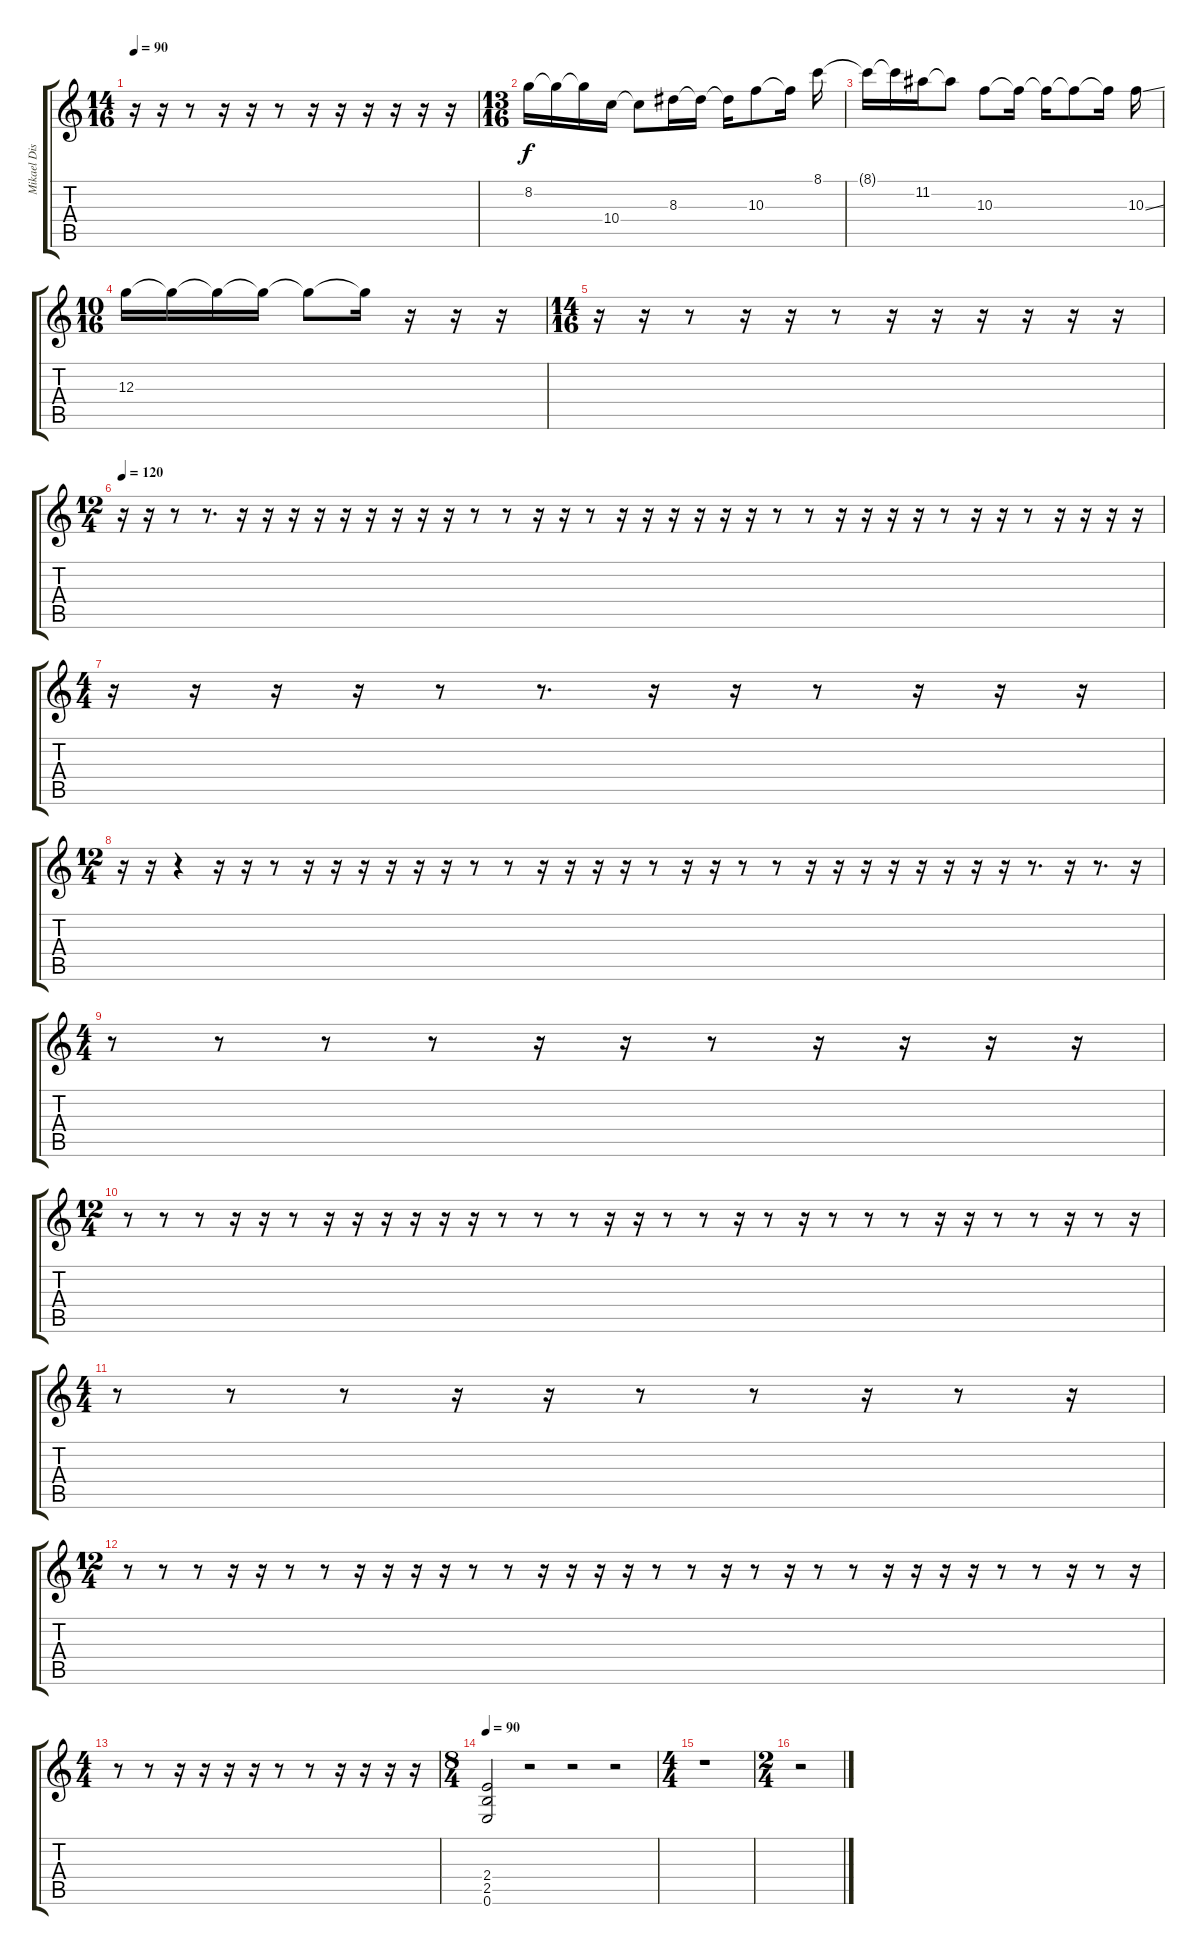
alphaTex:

\track ("Mikael Distortion" "Mikael Dis") {instrument distortionguitar}
\staff {score tabs}
\tuning (E4 B3 G3 D3 A2 E2) {hide}
\ts (14 16)
\tempo 90
\clef g2
\ks c
r.16{dy f} r.16 r.8 r.16 r.16 r.8 r.16 r.16 r.16 r.16 r.16 r.16 |
\ts (13 16)
8.2.16 8.2{t}.16 8.2{t}.16 10.4.16 10.4{t}.8 8.3.16 8.3{t}.16 8.3{t}.16 10.3.8 10.3{t}.16 8.1.16 |
8.1{t}.16 8.1{t}.16 11.2.16 11.2{t}.8 10.3.8 10.3{t}.16 10.3{t}.16 10.3{t}.8 10.3{t}.16 10.3{ss}.16 |
\ts (10 16)
12.3.16 12.3{t}.16 12.3{t}.16 12.3{t}.16 12.3{t}.8 12.3{t}.16 r.16 r.16 r.16 |
\ts (14 16)
r.16 r.16 r.8 r.16 r.16 r.8 r.16 r.16 r.16 r.16 r.16 r.16 |
\ts (12 4)
\tempo 120
r.16 r.16 r.8 r.8{d} r.16 r.16 r.16 r.16 r.16 r.16 r.16 r.16 r.16 r.8 r.8 r.16 r.16 r.8 r.16 r.16 r.16 r.16 r.16 r.16 r.8 r.8 r.16 r.16 r.16 r.16 r.8 r.16 r.16 r.8 r.16 r.16 r.16 r.16 |
\ts (4 4)
r.16 r.16 r.16 r.16 r.8 r.8{d} r.16 r.16 r.8 r.16 r.16 r.16 |
\ts (12 4)
r.16 r.16 r.4 r.16 r.16 r.8 r.16 r.16 r.16 r.16 r.16 r.16 r.8 r.8 r.16 r.16 r.16 r.16 r.8 r.16 r.16 r.8 r.8 r.16 r.16 r.16 r.16 r.16 r.16 r.16 r.16 r.8{d} r.16 r.8{d} r.16 |
\ts (4 4)
r.8 r.8 r.8 r.8 r.16 r.16 r.8 r.16 r.16 r.16 r.16 |
\ts (12 4)
r.8 r.8 r.8 r.16 r.16 r.8 r.16 r.16 r.16 r.16 r.16 r.16 r.8 r.8 r.8 r.16 r.16 r.8 r.8 r.16 r.8 r.16 r.8 r.8 r.8 r.16 r.16 r.8 r.8 r.16 r.8 r.16 |
\ts (4 4)
r.8 r.8 r.8 r.16 r.16 r.8 r.8 r.16 r.8 r.16 |
\ts (12 4)
r.8 r.8 r.8 r.16 r.16 r.8 r.8 r.16 r.16 r.16 r.16 r.8 r.8 r.16 r.16 r.16 r.16 r.8 r.8 r.16 r.8 r.16 r.8 r.8 r.16 r.16 r.16 r.16 r.8 r.8 r.16 r.8 r.16 |
\ts (4 4)
r.8 r.8 r.16 r.16 r.16 r.16 r.8 r.8 r.16 r.16 r.16 r.16 |
\ts (8 4)
\tempo 90
(2.4 2.5 0.6).2 r.2 r.2 r.2 |
\ts (4 4)
r.1 |
\ts (2 4)
r.2
